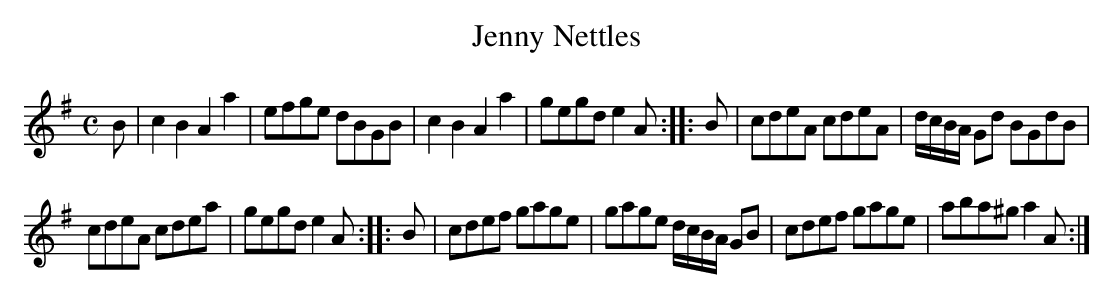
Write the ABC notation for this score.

X:1
T:Jenny Nettles
M:C
K:E minor
B|\
c2B2 A2a2| efge dBGB| c2B2 A2a2| gegd e2A::\
B|\
cdeA cdeA| d/c/B/A/ Gd BGdB|
cdeA cdea| gegd e2A::\
B|\
cdef gage| gage d/c/B/A/ GB| cdef gage| aba^g a2A:|
